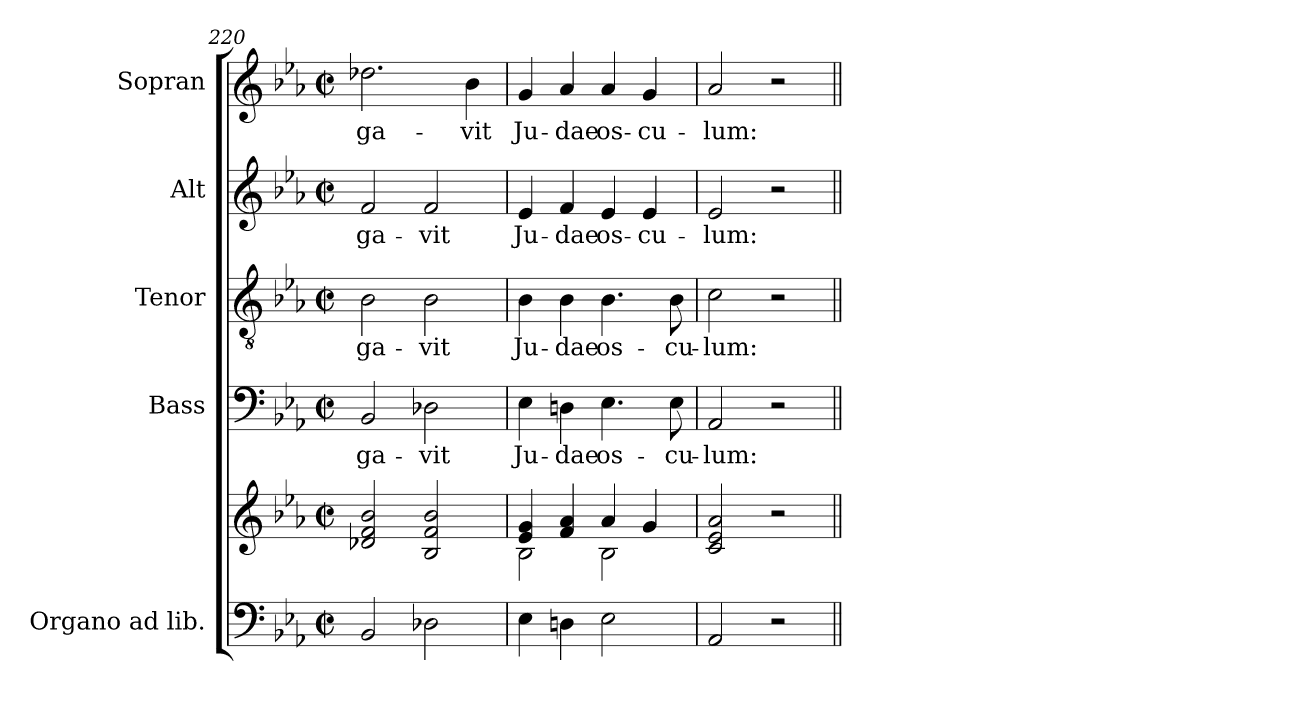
**kern	**kern	**kern	**text	**kern	**text	**kern	**text	**kern	**text
*part5	*part5	*part4	*part4	*part3	*part3	*part2	*part2	*part1	*part1
*staff6	*staff5	*staff4	*staff4	*staff3	*staff3	*staff2	*staff2	*staff1	*staff1
*I"Organo ad lib.	*	*I"Bass	*	*I"Tenor	*	*I"Alt	*	*I"Sopran	*
*	*	*I'B.	*	*I'T.	*	*I'A.	*	*I'S.	*
*clefF4	*clefG2	*clefF4	*	*clefGv2	*	*clefG2	*	*clefG2	*
*k[b-e-a-]	*k[b-e-a-]	*k[b-e-a-]	*	*k[b-e-a-]	*	*k[b-e-a-]	*	*k[b-e-a-]	*
*E-:	*E-:	*E-:	*	*E-:	*	*E-:	*	*E-:	*
*M2/2	*M2/2	*M2/2	*	*M2/2	*	*M2/2	*	*M2/2	*
*met(c|)	*met(c|)	*met(c|)	*	*met(c|)	*	*met(c|)	*	*met(c|)	*
=220	=220	=220	=220	=220	=220	=220	=220	=220	=220
!	!	!	!LO:LY:b	!	!LO:LY:b	!	!LO:LY:b	!	!LO:LY:b
2BB-/	2d-X/ 2f/ 2b-/	2BB-/	-ga-	2B-\	-ga-	2f/	-ga-	2.dd-X\	-ga-
!	!	!	!LO:LY:b	!	!LO:LY:b	!	!LO:LY:b	!	!
2D-X\	2B-/ 2f/ 2b-/	2D-X\	-vit	2B-\	-vit	2f/	-vit	.	.
!	!	!	!	!	!	!	!	!	!LO:LY:b
.	.	.	.	.	.	.	.	4b-\	-vit
=221	=221	=221	=221	=221	=221	=221	=221	=221	=221
*	*^	*	*	*	*	*	*	*	*
!	!	!	!	!LO:LY:b	!	!LO:LY:b	!	!LO:LY:b	!	!LO:LY:b
4E-\	4e-/ 4g/	2B-\	4E-\	Ju-	4B-\	Ju-	4e-/	Ju-	4g/	Ju-
!	!	!	!	!LO:LY:b	!	!LO:LY:b	!	!LO:LY:b	!	!LO:LY:b
4Dn\	4f/ 4a-/	.	4Dn\	-dae	4B-\	-dae	4f/	-dae	4a-/	-dae
!	!	!	!	!LO:LY:b	!	!LO:LY:b	!	!LO:LY:b	!	!LO:LY:b
2E-\	4a-/	2B-\	4.E-\	os-	4.B-\	os-	4e-/	os-	4a-/	os-
!	!	!	!	!	!	!	!	!LO:LY:b	!	!LO:LY:b
.	4g/	.	.	.	.	.	4e-/	-cu-	4g/	-cu-
!	!	!	!	!LO:LY:b	!	!LO:LY:b	!	!	!	!
.	.	.	8E-\	-cu-	8B-\	-cu-	.	.	.	.
*	*v	*v	*	*	*	*	*	*	*	*
!!LO:PB:g=z
=222	=222	=222	=222	=222	=222	=222	=222	=222	=222
!	!	!	!LO:LY:b	!	!LO:LY:b	!	!LO:LY:b	!	!LO:LY:b
2AA-/	2c/ 2e-/ 2a-/	2AA-/	-lum:	2c\	-lum:	2e-/	-lum:	2a-/	-lum:
2r	2r	2r	.	2r	.	2r	.	2r	.
=||	=||	=||	=||	=||	=||	=||	=||	=||	=||
*-	*-	*-	*-	*-	*-	*-	*-	*-	*-
